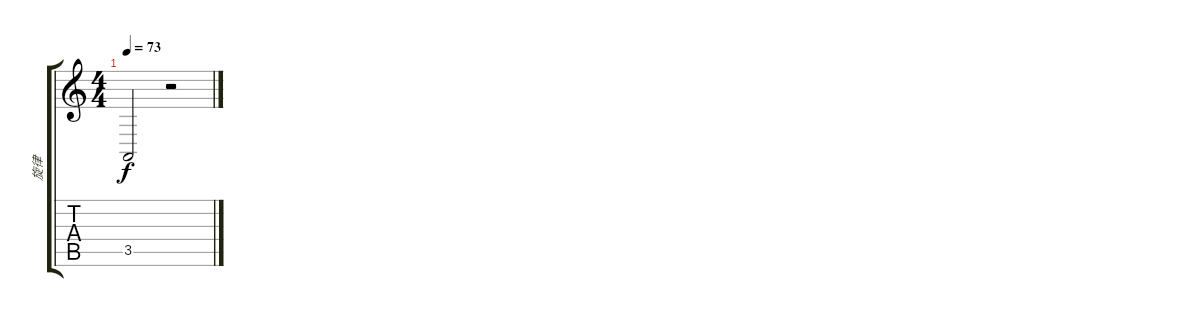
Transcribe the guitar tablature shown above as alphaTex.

\track ("旋律" "旋律") {instrument stringensemble1}
\staff {score tabs}
\tuning (Db4 Ab3 E3 B2 Gb2 Db2) {hide}
\ts (4 4)
\tempo 73
\clef g2
\ks c
3.5{t}.2{dy f} r.2
